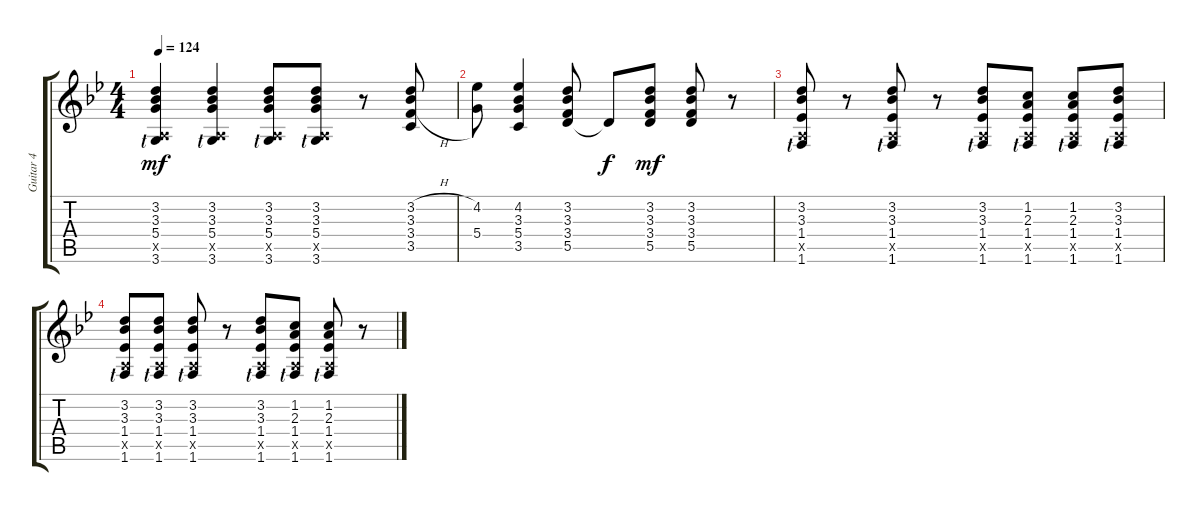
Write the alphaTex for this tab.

\track ("Guitar 4" "Guitar 4") {instrument acousticguitarsteel}
\staff {score tabs}
\tuning (E4 B3 G3 D3 A2 E2) {hide}
\ts (4 4)
\tempo 124
\clef g2
\ks gminor
(3.2 3.3 5.4 0.5{x} 3.6{lf 1}).4{dy mf volume 0} (3.2 3.3 5.4 0.5{x} 3.6{lf 1}).4 (3.2 3.3 5.4 0.5{x} 3.6{lf 1}).8 (3.2 3.3 5.4 0.5{x} 3.6{lf 1}).8 r.8 (3.2{h} 3.3 3.4{h} 3.5).8 |
(4.2 5.4).8 (4.2 3.3 5.4 3.5).4 (3.2 3.3 3.4 5.5).8 5.5{t}.8{dy f} (3.2 3.3 3.4 5.5).8{dy mf} (3.2 3.3 3.4 5.5).8 r.8 |
(3.2 3.3 1.4 0.5{x} 1.6{lf 1}).8 r.8 (3.2 3.3 1.4 0.5{x} 1.6{lf 1}).8 r.8 (3.2 3.3 1.4 0.5{x} 1.6{lf 1}).8 (1.2 2.3 1.4 0.5{x} 1.6{lf 1}).8 (1.2 2.3 1.4 0.5{x} 1.6{lf 1}).8 (3.2 3.3 1.4 0.5{x} 1.6{lf 1}).8 |
(3.2 3.3 1.4 0.5{x} 1.6{lf 1}).8 (3.2 3.3 1.4 0.5{x} 1.6{lf 1}).8 (3.2 3.3 1.4 0.5{x} 1.6{lf 1}).8 r.8 (3.2 3.3 1.4 0.5{x} 1.6{lf 1}).8 (1.2 2.3 1.4 0.5{x} 1.6{lf 1}).8 (1.2 2.3 1.4 0.5{x} 1.6{lf 1}).8 r.8
